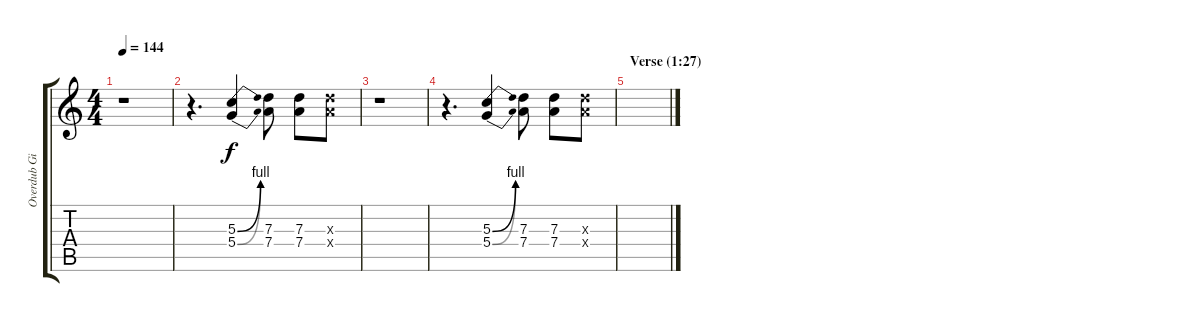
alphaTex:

\track ("Overdub Git. 1" "Overdub Gi") {instrument overdrivenguitar}
\staff {score tabs}
\tuning (E4 B3 G3 D3 A2 E2) {hide}
\ts (4 4)
\tempo 144
\clef g2
\ks c
r.1{dy f} |
r.4{d} (5.3{be (bend 0 0 60 4)} 5.4{be (bend 0 0 60 4)}).4 (7.3 7.4).8 (7.3 7.4).8 (7.3{x} 7.4{x}).8 |
r.1 |
r.4{d} (5.3{be (bend 0 0 60 4)} 5.4{be (bend 0 0 60 4)}).4 (7.3 7.4).8 (7.3 7.4).8 (7.3{x} 7.4{x}).8 |
\section ("" "Verse (1:27)")
